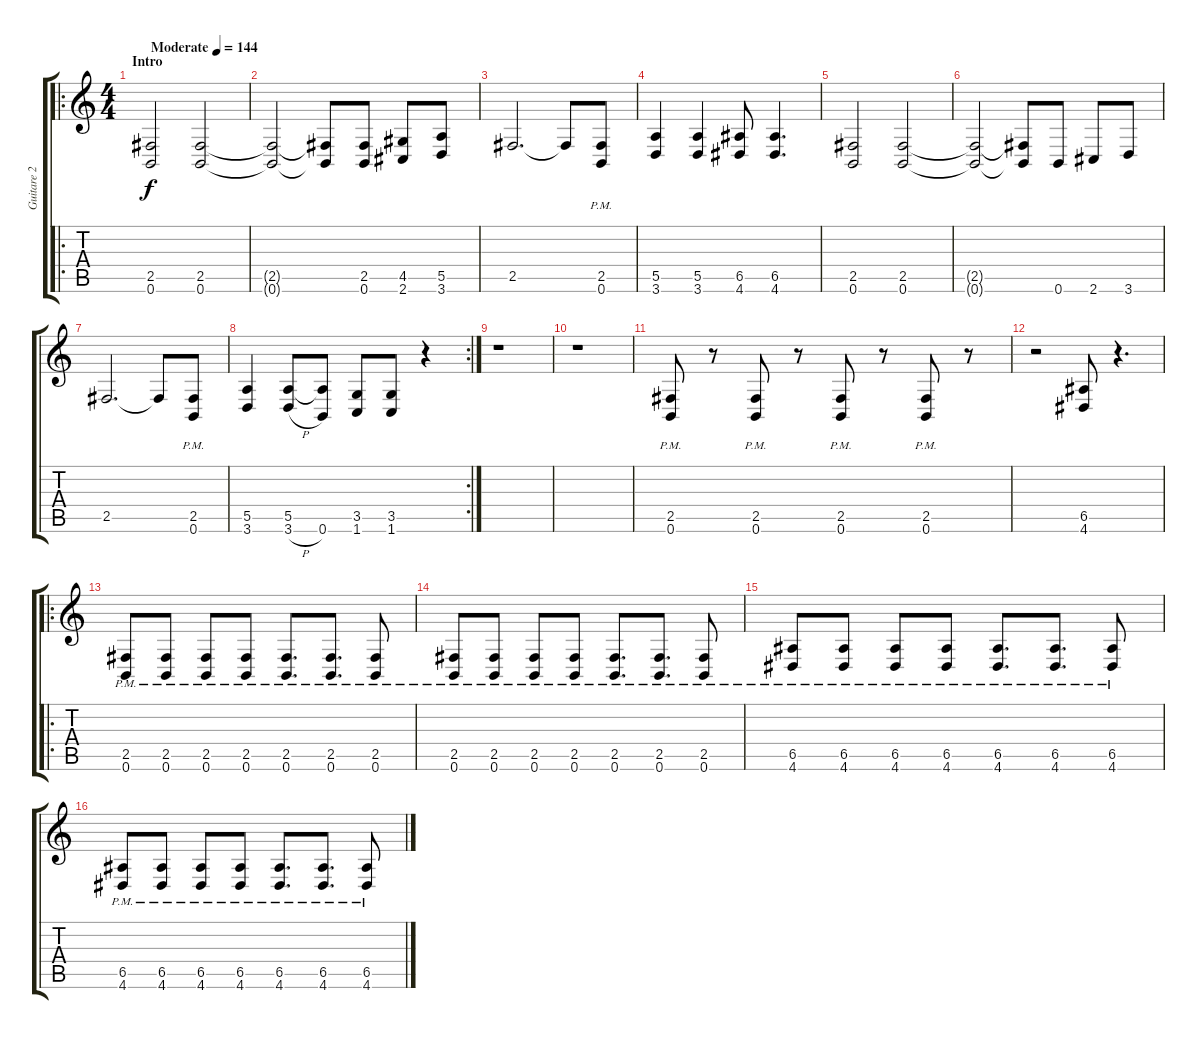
\track ("Guitare 2" "Guitare 2") {instrument distortionguitar}
\staff {score tabs}
\tuning (B3 Gb3 D3 A2 E2 B1) {hide}
\ro
\ts (4 4)
\section ("" "Intro")
\tempo (144 "Moderate")
\clef g2
\ks c
(2.5 0.6).2{dy f instrument distortionguitar} (2.5 0.6).2 |
(2.5{t} 0.6{t}).2 (2.5{t} 0.6{t}).8 (2.5 0.6).8 (4.5 2.6).8 (5.5 3.6).8 |
2.5.2{d} 2.5{t}.8 (2.5{pm} 0.6{pm}).8 |
(5.5 3.6).4 (5.5 3.6).4 (6.5 4.6).8 (6.5 4.6).4{d} |
(2.5 0.6).2 (2.5 0.6).2 |
(2.5{t} 0.6{t}).2 (2.5{t} 0.6{t}).8 0.6.8 2.6.8 3.6.8 |
2.5.2{d} 2.5{t}.8 (2.5{pm} 0.6{pm}).8 |
\rc 2
(5.5 3.6).4 (5.5 3.6{h}).8 (5.5{t} 0.6).8 (3.5 1.6).8 (3.5 1.6).8 r.4 |
r.1 |
r.1 |
(2.5{pm} 0.6{pm}).8 r.8 (2.5{pm} 0.6{pm}).8 r.8 (2.5{pm} 0.6{pm}).8 r.8 (2.5{pm} 0.6{pm}).8 r.8 |
r.2 (6.5 4.6).8 r.4{d} |
\ro
(2.5{pm} 0.6{pm}).8 (2.5{pm} 0.6{pm}).8 (2.5{pm} 0.6{pm}).8 (2.5{pm} 0.6{pm}).8 (2.5{pm} 0.6{pm}).8{d} (2.5{pm} 0.6{pm}).8{d} (2.5{pm} 0.6{pm}).8 |
(2.5{pm} 0.6{pm}).8 (2.5{pm} 0.6{pm}).8 (2.5{pm} 0.6{pm}).8 (2.5{pm} 0.6{pm}).8 (2.5{pm} 0.6{pm}).8{d} (2.5{pm} 0.6{pm}).8{d} (2.5{pm} 0.6{pm}).8 |
(6.5{pm} 4.6{pm}).8 (6.5{pm} 4.6{pm}).8 (6.5{pm} 4.6{pm}).8 (6.5{pm} 4.6{pm}).8 (6.5{pm} 4.6{pm}).8{d} (6.5{pm} 4.6{pm}).8{d} (6.5{pm} 4.6{pm}).8 |
(6.5{pm} 4.6{pm}).8 (6.5{pm} 4.6{pm}).8 (6.5{pm} 4.6{pm}).8 (6.5{pm} 4.6{pm}).8 (6.5{pm} 4.6{pm}).8{d} (6.5{pm} 4.6{pm}).8{d} (6.5{pm} 4.6{pm}).8
